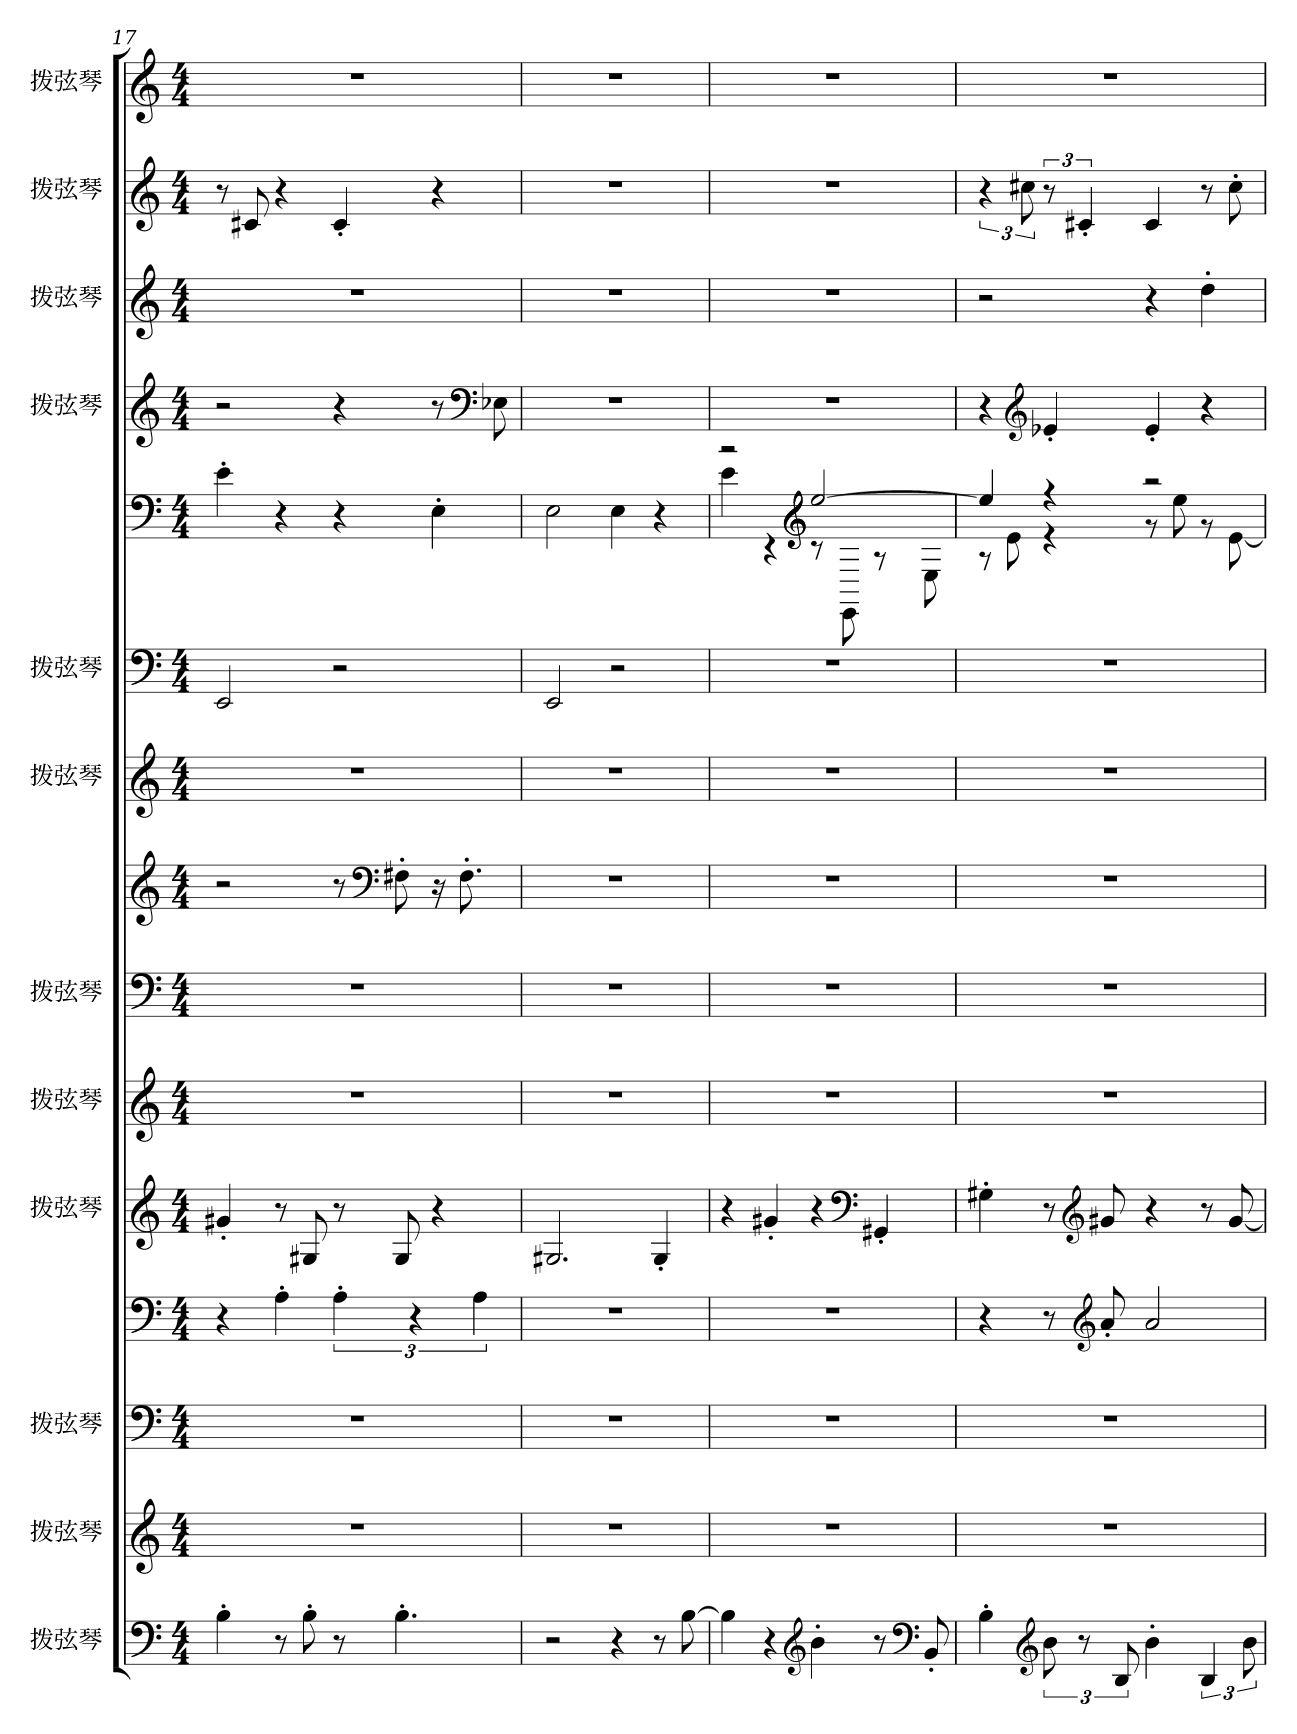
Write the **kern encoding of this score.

**kern	**kern	**kern	**kern	**kern	**kern	**kern	**kern	**kern	**kern	**kern	**kern	**kern	**kern	**kern
*part12	*part11	*part10	*part10	*part9	*part8	*part7	*part7	*part6	*part5	*part5	*part4	*part3	*part2	*part1
*staff15	*staff14	*staff13	*staff12	*staff11	*staff10	*staff9	*staff8	*staff7	*staff6	*staff5	*staff4	*staff3	*staff2	*staff1
*I"拨弦琴	*I"拨弦琴	*I"拨弦琴	*	*I"拨弦琴	*I"拨弦琴	*I"拨弦琴	*	*I"拨弦琴	*I"拨弦琴	*	*I"拨弦琴	*I"拨弦琴	*I"拨弦琴	*I"拨弦琴
*clefF4	*clefG2	*clefF4	*clefF4	*clefG2	*clefG2	*clefF4	*clefG2	*clefG2	*clefF4	*clefF4	*clefG2	*clefG2	*clefG2	*clefG2
*k[]	*k[]	*k[]	*k[]	*k[]	*k[]	*k[]	*k[]	*k[]	*k[]	*k[]	*k[]	*k[]	*k[]	*k[]
*M4/4	*M4/4	*M4/4	*M4/4	*M4/4	*M4/4	*M4/4	*M4/4	*M4/4	*M4/4	*M4/4	*M4/4	*M4/4	*M4/4	*M4/4
=17	=17	=17	=17	=17	=17	=17	=17	=17	=17	=17	=17	=17	=17	=17
4B'\	1r	1r	4r	4g#X'/	1r	1r	2r	1r	2EE/	4e'\	2r	1r	8r	1r
.	.	.	.	.	.	.	.	.	.	.	.	.	8c#X/	.
8r	.	.	4A'\	8r	.	.	.	.	.	4r	.	.	4r	.
8B'\	.	.	.	8G#X/	.	.	.	.	.	.	.	.	.	.
8r	.	.	6A'\	8r	.	.	8r	.	2r	4r	4r	.	4c#'/	.
*	*	*	*	*	*	*	*clefF4	*	*	*	*	*	*	*
4.B'\	.	.	.	8G#/	.	.	8F#X'\	.	.	.	.	.	.	.
.	.	.	6r	.	.	.	.	.	.	.	.	.	.	.
.	.	.	.	4r	.	.	16r	.	.	4E'\	8r	.	4r	.
.	.	.	.	.	.	.	8.F#'\	.	.	.	.	.	.	.
.	.	.	6A\	.	.	.	.	.	.	.	.	.	.	.
*	*	*	*	*	*	*	*	*	*	*	*clefF4	*	*	*
.	.	.	.	.	.	.	.	.	.	.	8E-X\	.	.	.
=18	=18	=18	=18	=18	=18	=18	=18	=18	=18	=18	=18	=18	=18	=18
2r	1r	1r	1r	2.G#X/	1r	1r	1r	1r	2EE/	2E\	1r	1r	1r	1r
4r	.	.	.	.	.	.	.	.	2r	4E\	.	.	.	.
8r	.	.	.	4G#'/	.	.	.	.	.	4r	.	.	.	.
[8B\	.	.	.	.	.	.	.	.	.	.	.	.	.	.
!!LO:PB:g=z
=19	=19	=19	=19	=19	=19	=19	=19	=19	=19	=19	=19	=19	=19	=19
*	*	*	*	*	*	*	*	*	*	*^	*	*	*	*
4B\]	1r	1r	1r	4r	1r	1r	1r	1r	1r	2r	4e\	1r	1r	1r	1r
4r	.	.	.	4g#X'/	.	.	.	.	.	.	4r	.	.	.	.
*clefG2	*	*	*	*	*	*	*	*	*	*clefG2	*	*	*	*	*
4b'\	.	.	.	4r	.	.	.	.	.	[2ee/	8r	.	.	.	.
.	.	.	.	.	.	.	.	.	.	.	8EE\	.	.	.	.
*	*	*	*	*clefF4	*	*	*	*	*	*	*	*	*	*	*
8r	.	.	.	4GG#X'/	.	.	.	.	.	.	8r	.	.	.	.
*clefF4	*	*	*	*	*	*	*	*	*	*	*	*	*	*	*
8BB'/	.	.	.	.	.	.	.	.	.	.	8E\	.	.	.	.
=20	=20	=20	=20	=20	=20	=20	=20	=20	=20	=20	=20	=20	=20	=20	=20
4B'\	1r	1r	4r	4G#X'\	1r	1r	1r	1r	1r	4ee/]	8r	4r	2r	6r	1r
.	.	.	.	.	.	.	.	.	.	.	8e\	.	.	.	.
.	.	.	.	.	.	.	.	.	.	.	.	.	.	12cc#X\	.
*clefG2	*	*	*	*	*	*	*	*	*	*	*	*clefG2	*	*	*
12b\	.	.	8r	8r	.	.	.	.	.	4r	4r	4e-X'/	.	12r	.
12r	.	.	.	.	.	.	.	.	.	.	.	.	.	6c#X'/	.
*	*	*	*clefG2	*clefG2	*	*	*	*	*	*	*	*	*	*	*
.	.	.	8a'/	8g#X/	.	.	.	.	.	.	.	.	.	.	.
12B/	.	.	.	.	.	.	.	.	.	.	.	.	.	.	.
4b'\	.	.	2a/	4r	.	.	.	.	.	2r	8r	4e-'/	4r	4c#/	.
.	.	.	.	.	.	.	.	.	.	.	8ee\	.	.	.	.
6B/	.	.	.	8r	.	.	.	.	.	.	8r	4r	4dd'\	8r	.
.	.	.	.	[8g#/	.	.	.	.	.	.	[8e\	.	.	8cc#'\	.
12b\	.	.	.	.	.	.	.	.	.	.	.	.	.	.	.
*	*	*	*	*	*	*	*	*	*	*v	*v	*	*	*	*
=	=	=	=	=	=	=	=	=	=	=	=	=	=	=
*-	*-	*-	*-	*-	*-	*-	*-	*-	*-	*-	*-	*-	*-	*-
